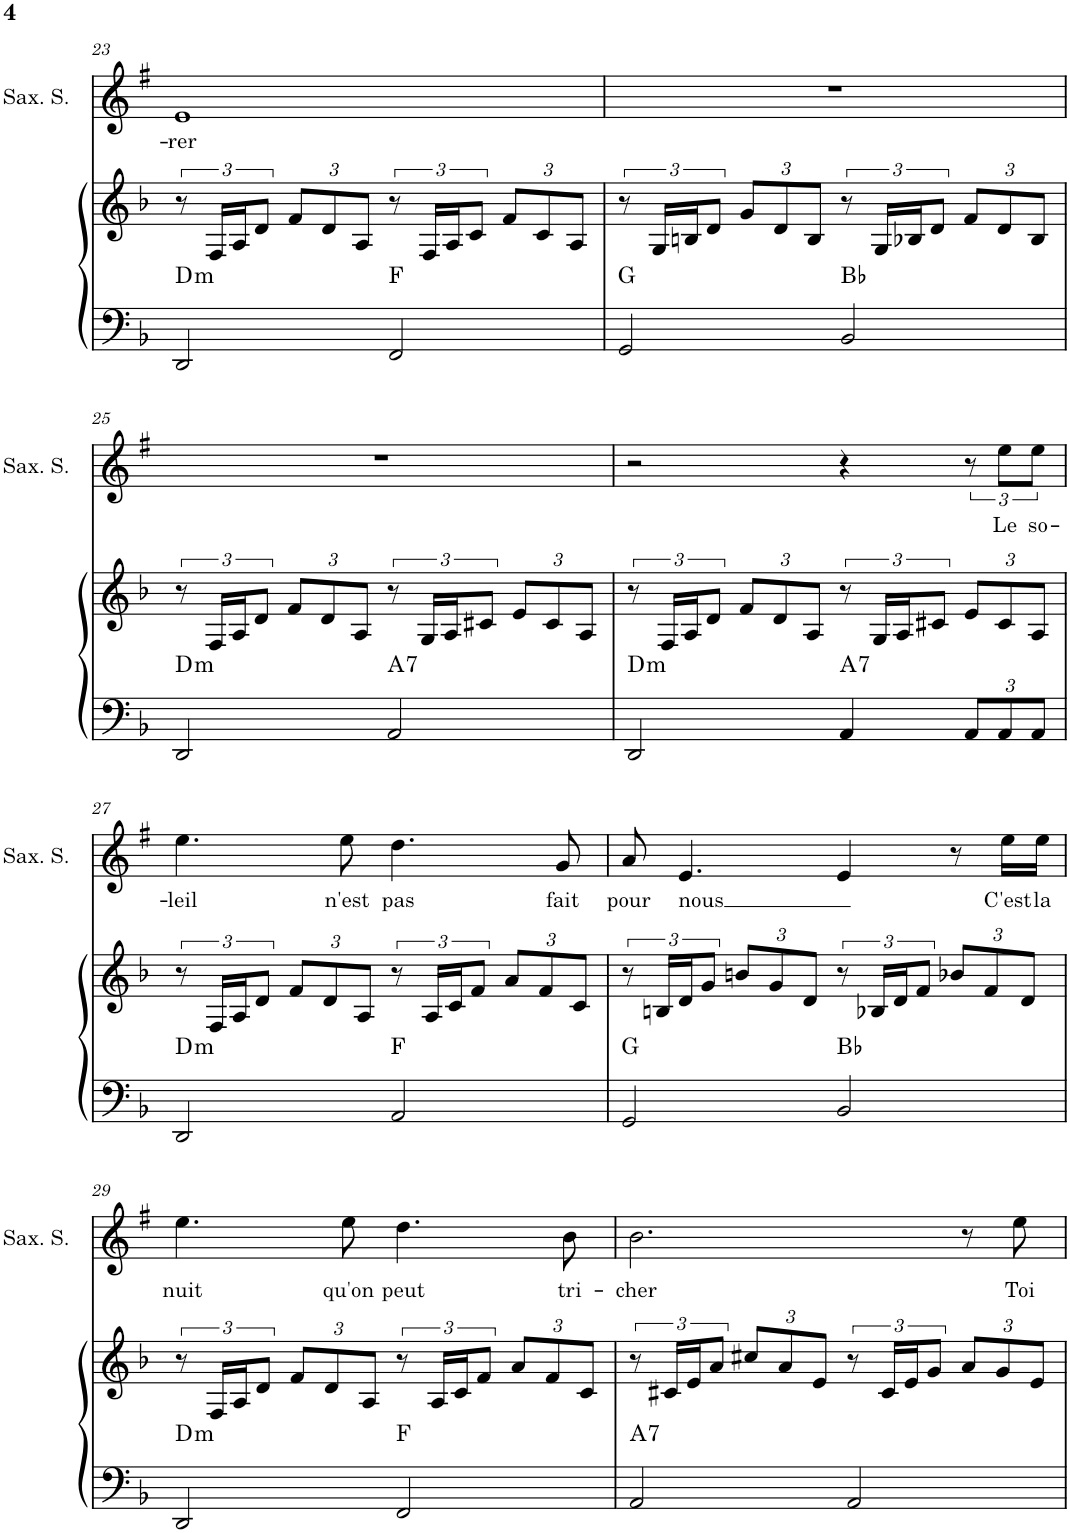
**kern	**kern	**harte	**kern	**text
*part2	*part2	*part2	*part1	*part1
*staff3	*staff2	*	*staff1	*staff1
*I"Piano	*	*	*I"Saxophone soprano	*
*I'Pno	*	*	*I'Sax. S.	*
!!LO:PB:g=z
*clefF4	*clefG2	*	*clefG2	*
*	*	*	*Trd1c2	*
*k[b-]	*k[b-]	*	*k[f#]	*
*M4/4	*M4/4	*	*M4/4	*
*met(c)	*met(c)	*	*met(c)	*
=23	=23	=23	=23	=23
!	!	!LO:H:kt=m	!	!LO:LY:b
2DD/	12r	D:min	1e	-rer
.	24F/LL	.	.	.
.	24A/J	.	.	.
.	12d/J	.	.	.
*	*Xbrackettup	*	*	*
.	12f/L	.	.	.
.	12d/	.	.	.
.	12A/J	.	.	.
*	*brackettup	*	*	*
2FF/	12r	F:maj	.	.
.	24F/LL	.	.	.
.	24A/J	.	.	.
.	12c/J	.	.	.
*	*Xbrackettup	*	*	*
.	12f/L	.	.	.
.	12c/	.	.	.
.	12A/J	.	.	.
=24	=24	=24	=24	=24
*	*brackettup	*	*	*
2GG/	12r	G:maj	1r	.
.	24G/LL	.	.	.
.	24Bn/J	.	.	.
.	12d/J	.	.	.
*	*Xbrackettup	*	*	*
.	12g/L	.	.	.
.	12d/	.	.	.
.	12B/J	.	.	.
*	*brackettup	*	*	*
2BB-/	12r	Bb:maj	.	.
.	24G/LL	.	.	.
.	24B-X/J	.	.	.
.	12d/J	.	.	.
*	*Xbrackettup	*	*	*
.	12f/L	.	.	.
.	12d/	.	.	.
.	12B-/J	.	.	.
!!LO:LB:g=z
=25	=25	=25	=25	=25
*	*brackettup	*	*	*
!	!	!LO:H:kt=m	!	!
2DD/	12r	D:min	1r	.
.	24F/LL	.	.	.
.	24A/J	.	.	.
.	12d/J	.	.	.
*	*Xbrackettup	*	*	*
.	12f/L	.	.	.
.	12d/	.	.	.
.	12A/J	.	.	.
*	*brackettup	*	*	*
!	!	!LO:H:kt=7	!	!
2AA/	12r	A:7	.	.
.	24G/LL	.	.	.
.	24A/J	.	.	.
.	12c#X/J	.	.	.
*	*Xbrackettup	*	*	*
.	12e/L	.	.	.
.	12c#/	.	.	.
.	12A/J	.	.	.
=26	=26	=26	=26	=26
*	*brackettup	*	*	*
!	!	!LO:H:kt=m	!	!
2DD/	12r	D:min	2r	.
.	24F/LL	.	.	.
.	24A/J	.	.	.
.	12d/J	.	.	.
*	*Xbrackettup	*	*	*
.	12f/L	.	.	.
.	12d/	.	.	.
.	12A/J	.	.	.
*	*brackettup	*	*	*
!	!	!LO:H:kt=7	!	!
4AA/	12r	A:7	4r	.
.	24G/LL	.	.	.
.	24A/J	.	.	.
.	12c#X/J	.	.	.
*Xbrackettup	*Xbrackettup	*	*	*
12AA/L	12e/L	.	12r	.
!	!	!	!	!LO:LY:b
12AA/	12c#/	.	12ee\L	Le
!	!	!	!	!LO:LY:b
12AA/J	12A/J	.	12ee\J	so-
!!LO:LB:g=z
=27	=27	=27	=27	=27
*	*brackettup	*	*	*
!	!	!LO:H:kt=m	!	!LO:LY:b
2DD/	12r	D:min	4.ee\	-leil
.	24F/LL	.	.	.
.	24A/J	.	.	.
.	12d/J	.	.	.
*	*Xbrackettup	*	*	*
.	12f/L	.	.	.
.	12d/	.	.	.
!	!	!	!	!LO:LY:b
.	.	.	8ee\	n'est
.	12A/J	.	.	.
*	*brackettup	*	*	*
!	!	!	!	!LO:LY:b
2AA/	12r	F:maj	4.dd\	pas
.	24A/LL	.	.	.
.	24c/J	.	.	.
.	12f/J	.	.	.
*	*Xbrackettup	*	*	*
.	12a/L	.	.	.
.	12f/	.	.	.
!	!	!	!	!LO:LY:b
.	.	.	8g/	fait
.	12c/J	.	.	.
=28	=28	=28	=28	=28
*	*brackettup	*	*	*
!	!	!	!	!LO:LY:b
2GG/	12r	G:maj	8a/	pour
.	24Bn/LL	.	.	.
!	!	!	!	!LO:LY:b
.	24d/J	.	4.e/	nous
.	12g/J	.	.	.
*	*Xbrackettup	*	*	*
.	12bn/L	.	.	.
.	12g/	.	.	.
.	12d/J	.	.	.
*	*brackettup	*	*	*
2BB-/	12r	Bb:maj	4e/	.
.	24B-X/LL	.	.	.
.	24d/J	.	.	.
.	12f/J	.	.	.
*	*Xbrackettup	*	*	*
.	12b-X/L	.	8r	.
.	12f/	.	.	.
!	!	!	!	!LO:LY:b
.	.	.	16ee\LL	C'est
.	12d/J	.	.	.
!	!	!	!	!LO:LY:b
.	.	.	16ee\JJ	la
!!LO:LB:g=z
=29	=29	=29	=29	=29
*	*brackettup	*	*	*
!	!	!LO:H:kt=m	!	!LO:LY:b
2DD/	12r	D:min	4.ee\	nuit
.	24F/LL	.	.	.
.	24A/J	.	.	.
.	12d/J	.	.	.
*	*Xbrackettup	*	*	*
.	12f/L	.	.	.
.	12d/	.	.	.
!	!	!	!	!LO:LY:b
.	.	.	8ee\	qu'on
.	12A/J	.	.	.
*	*brackettup	*	*	*
!	!	!	!	!LO:LY:b
2FF/	12r	F:maj	4.dd\	peut
.	24A/LL	.	.	.
.	24c/J	.	.	.
.	12f/J	.	.	.
*	*Xbrackettup	*	*	*
.	12a/L	.	.	.
.	12f/	.	.	.
!	!	!	!	!LO:LY:b
.	.	.	8b\	tri-
.	12c/J	.	.	.
=30	=30	=30	=30	=30
*	*brackettup	*	*	*
!	!	!LO:H:kt=7	!	!LO:LY:b
2AA/	12r	A:7	2.b\	-cher
.	24c#X/LL	.	.	.
.	24e/J	.	.	.
.	12a/J	.	.	.
*	*Xbrackettup	*	*	*
.	12cc#X/L	.	.	.
.	12a/	.	.	.
.	12e/J	.	.	.
*	*brackettup	*	*	*
2AA/	12r	.	.	.
.	24c#/LL	.	.	.
.	24e/J	.	.	.
.	12g/J	.	.	.
*	*Xbrackettup	*	*	*
.	12a/L	.	8r	.
.	12g/	.	.	.
!	!	!	!	!LO:LY:b
.	.	.	8ee\	Toi
.	12e/J	.	.	.
=	=	=	=	=
*-	*-	*-	*-	*-
